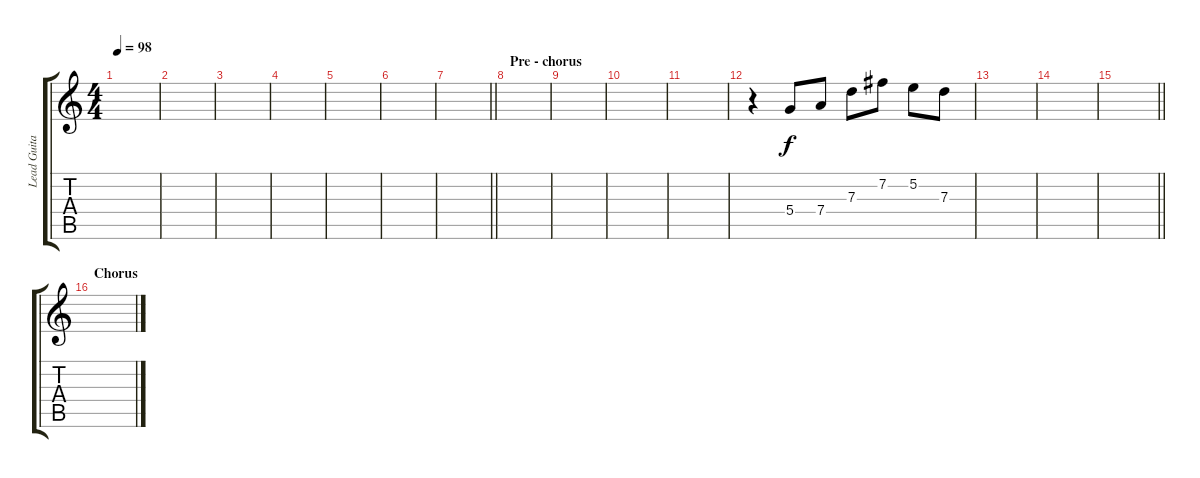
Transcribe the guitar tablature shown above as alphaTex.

\track ("Lead Guitar" "Lead Guita") {instrument overdrivenguitar}
\staff {score tabs}
\tuning (E4 B3 G3 D3 A2 E2) {hide}
\ts (4 4)
\tempo 98
\clef g2
\ks c
|
|
|
|
|
|
\barLineRight lightlight
|
\section ("" "Pre - chorus")
|
|
|
|
r.4 5.4.8 7.4.8 7.3.8 7.2.8 5.2.8 7.3.8 |
|
|
\barLineRight lightlight
|
\section ("" "Chorus")
